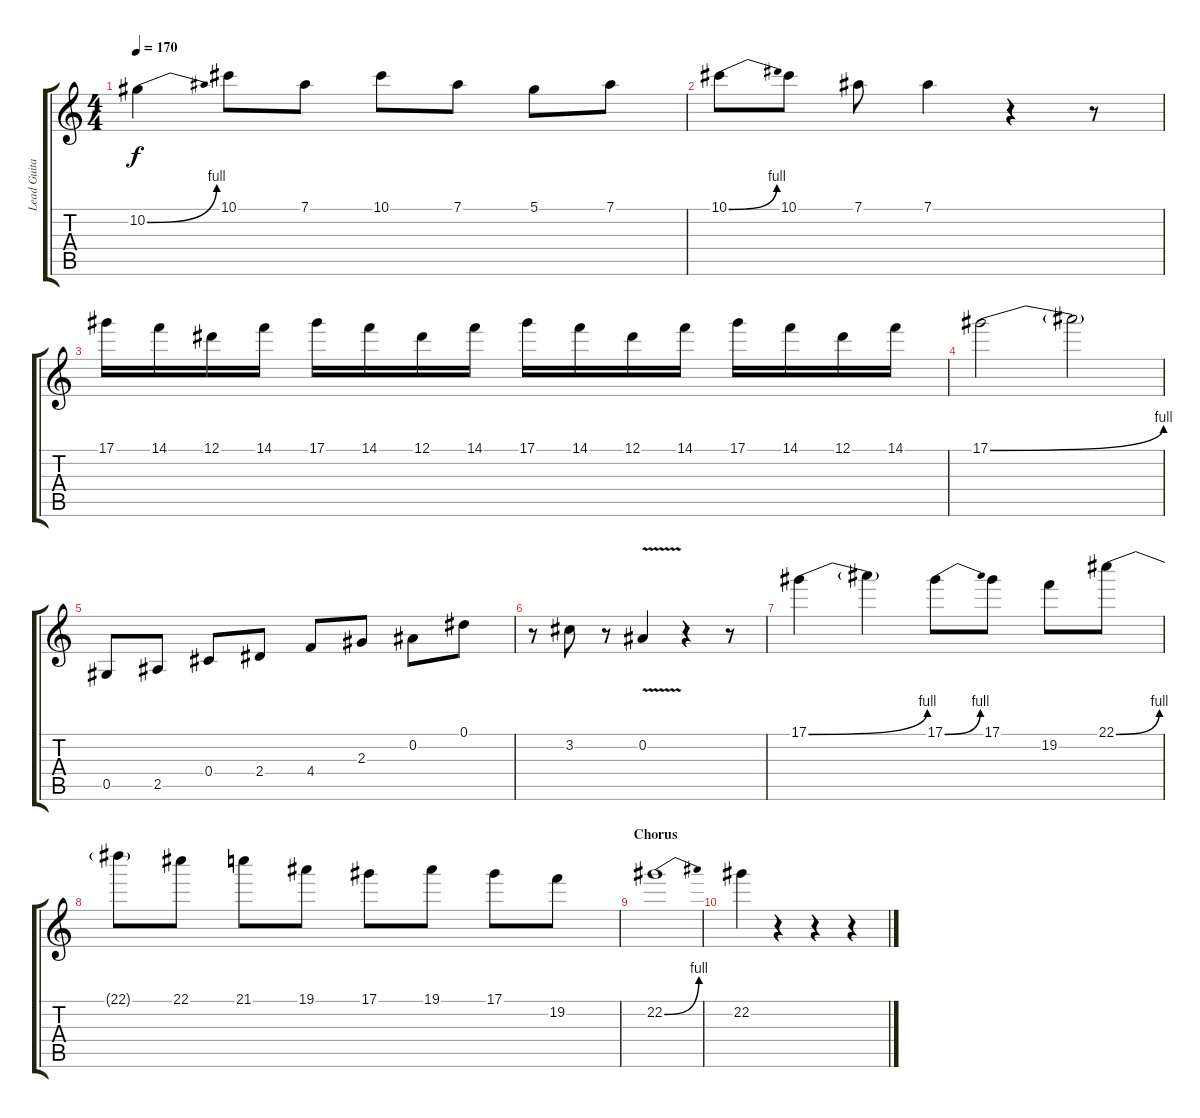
\track ("Lead Guitar" "Lead Guita") {instrument distortionguitar}
\staff {score tabs}
\tuning (Eb4 Bb3 Gb3 Db3 Ab2 Eb2) {hide}
\ts (4 4)
\tempo 170
\clef g2
\ks c
10.2{be (bend 0 0 60 4)}.4{dy f} 10.1.8 7.1.8 10.1.8 7.1.8 5.1.8 7.1.8 |
10.1{be (bend 0 0 60 4)}.8 10.1.8 7.1.8 7.1.4 r.4 r.8 |
17.1.16 14.1.16 12.1.16 14.1.16 17.1.16 14.1.16 12.1.16 14.1.16 17.1.16 14.1.16 12.1.16 14.1.16 17.1.16 14.1.16 12.1.16 14.1.16 |
17.1{be (bend 0 0 60 4)}.2 17.1{t}.2 |
0.5.8 2.5.8 0.4.8 2.4.8 4.4.8 2.3.8 0.2.8 0.1.8 |
r.8 3.2.8 r.8 0.2{v}.4 r.4 r.8 |
17.1{be (bend 0 0 60 4)}.4 17.1{t}.4 17.1{be (bend 0 0 60 4)}.8 17.1.8 19.2.8 22.1{be (bend 0 0 60 4)}.8 |
22.1{t}.8 22.1.8 21.1.8 19.1.8 17.1.8 19.1.8 17.1.8 19.2.8 |
\section ("" "Chorus")
22.2{be (bend 0 0 60 4)}.1 |
22.2.4 r.4 r.4 r.4
